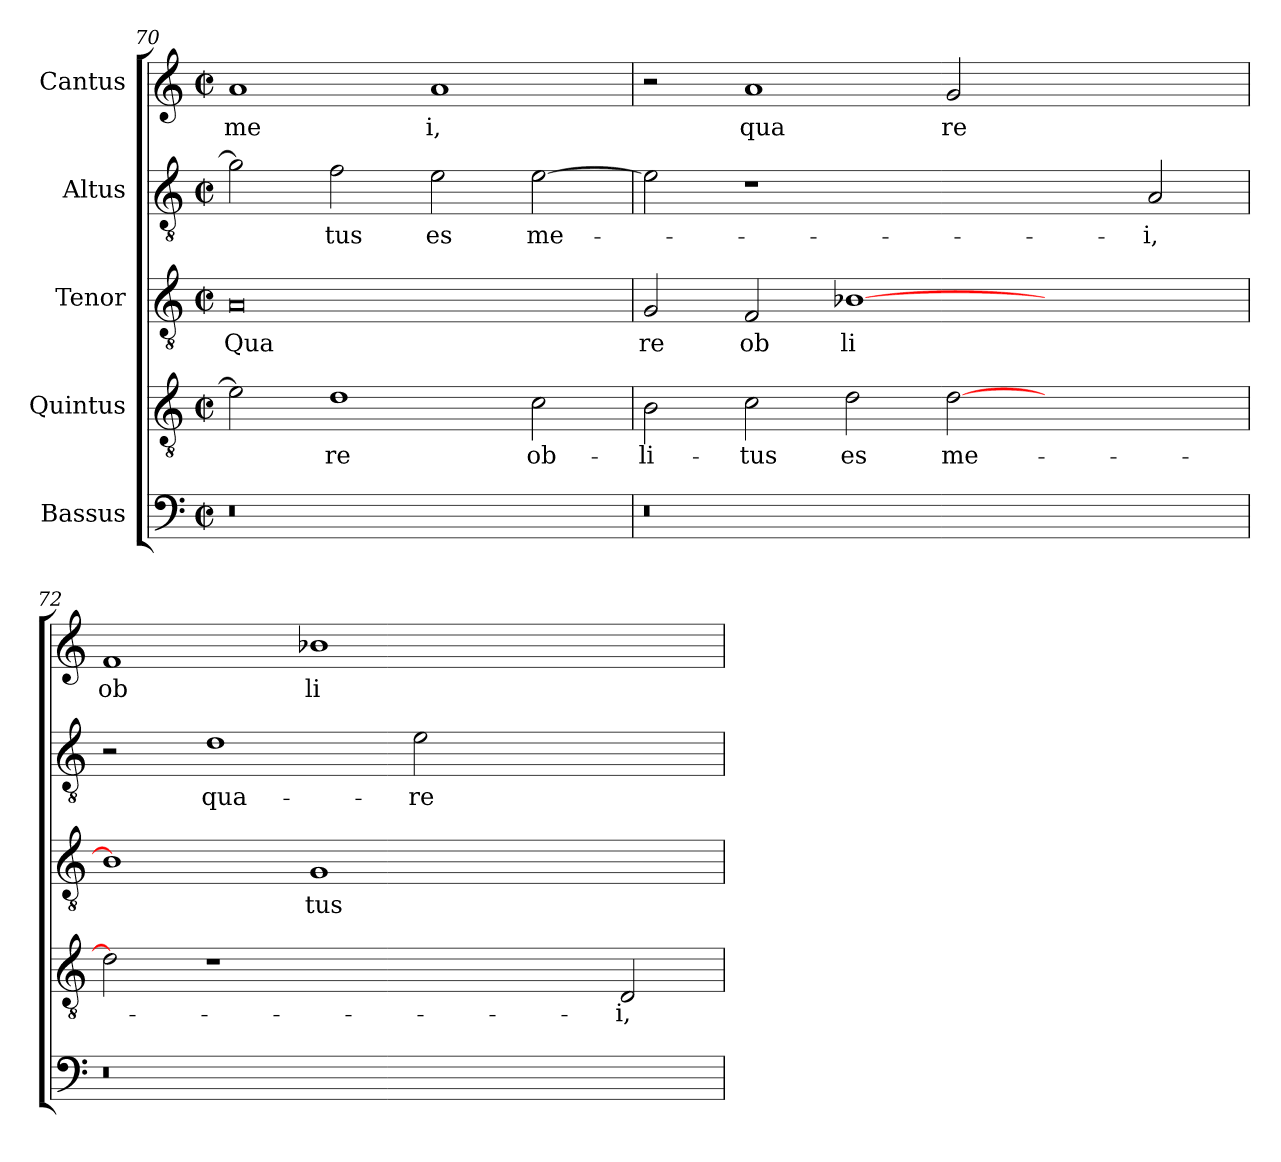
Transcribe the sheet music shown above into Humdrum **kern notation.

**kern	**kern	**text	**kern	**text	**kern	**text	**kern	**text
*part5	*part4	*part4	*part3	*part3	*part2	*part2	*part1	*part1
*staff5	*staff4	*staff4	*staff3	*staff3	*staff2	*staff2	*staff1	*staff1
*I"Bassus	*I"Quintus	*	*I"Tenor	*	*I"Altus	*	*I"Cantus	*
*clefF4	*clefGv2	*	*clefGv2	*	*clefGv2	*	*clefG2	*
*M2/2	*M2/2	*	*M2/2	*	*M2/2	*	*M2/2	*
*met(c|)	*met(c|)	*	*met(c|)	*	*met(c|)	*	*met(c|)	*
=70	=70	=70	=70	=70	=70	=70	=70	=70
!	!	!	!	!LO:LY:b:cj	!	!	!	!LO:LY:b:cj
0r	2e\]	.	0A	Qua	2g\]	.	1a	me
!	!	!LO:LY:b:cj	!	!	!	!LO:LY:b:cj	!	!
.	1d	-re	.	.	2f\	-tus	.	.
!	!	!	!	!	!	!LO:LY:b:cj	!	!LO:LY:b:cj
.	.	.	.	.	2e\	es	1a	i,
!	!	!LO:LY:b:cj	!	!	!	!LO:LY:b	!	!
.	2c\	ob-	.	.	[>2e\	me-	.	.
=71	=71	=71	=71	=71	=71	=71	=71	=71
!	!	!LO:LY:b:cj	!	!LO:LY:b:cj	!	!	!	!
0r	2B\	-li-	2G/	re	2e\]	.	2r	.
!	!	!LO:LY:b:cj	!	!LO:LY:b:cj	!LO:N:vis=1	!	!	!LO:LY:b:cj
.	2c\	-tus	2F/	ob	0r	.	1a	qua
!	!	!LO:LY:b:cj	!	!LO:LY:b:cj	!	!	!	!
.	2d\	es	[>1B-X	li	.	.	.	.
!	!	!LO:LY:b	!	!	!	!	!	!LO:LY:b:cj
.	[>2d\	me-	.	.	.	.	2g/	re
1ryy	1ryy	.	1ryy	.	.	.	1ryy	.
!	!	!	!	!	!	!LO:LY:b:cj	!	!
.	.	.	.	.	2A/	-i,	.	.
=72	=72	=72	=72	=72	=72	=72	=72	=72
!	!	!	!	!	!	!	!	!LO:LY:b:cj
0r	2d\]	.	1B-]	.	2r	.	1f	ob
!	!LO:N:vis=1	!	!	!	!	!LO:LY:b:cj	!	!
.	0r	.	.	.	1d	qua-	.	.
!	!	!	!	!LO:LY:b:cj	!	!	!	!LO:LY:b:cj
.	.	.	1G	tus	.	.	1b-X	li
!	!	!	!	!	!	!LO:LY:b:cj	!	!
.	.	.	.	.	2e\	-re	.	.
1ryy	.	.	1ryy	.	1ryy	.	1ryy	.
!	!	!LO:LY:b:cj	!	!	!	!	!	!
.	2D/	-i,	.	.	.	.	.	.
=	=	=	=	=	=	=	=	=
*-	*-	*-	*-	*-	*-	*-	*-	*-
